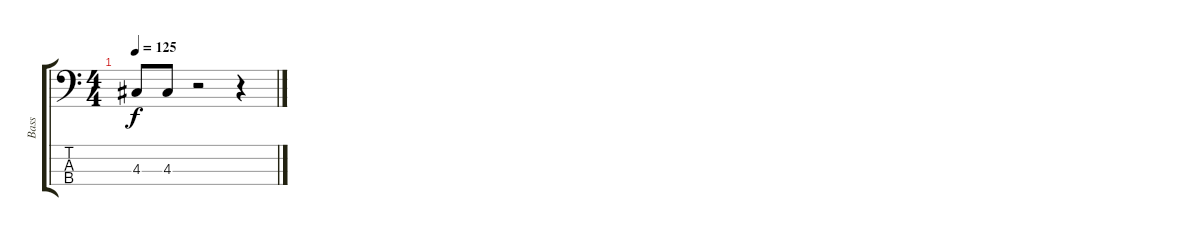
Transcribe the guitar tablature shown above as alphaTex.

\track ("Bass" "Bass") {instrument electricbasspick}
\staff {score tabs}
\tuning (G2 D2 A1 E1) {hide}
\ts (4 4)
\tempo 125
\clef f4
\ks c
4.3.8{dy f} 4.3.8 r.2 r.4
